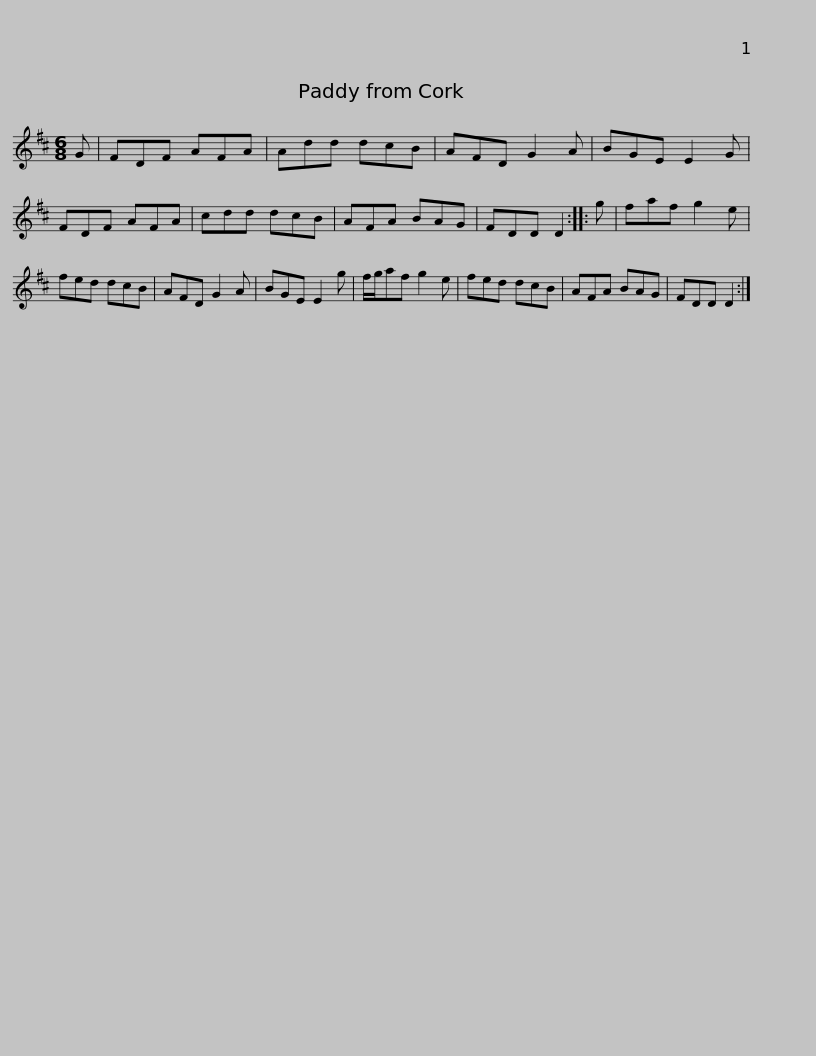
X:1
L:1/8
M:6/8
I:linebreak $
K:D
V:1 treble
V:1
 G | FDF AFA | Add dcB | AFD G2 A | BGE E2 G | %5
 FDF AFA | cdd dcB | AFA BAG |$ FDD D2 :: g | %10
 faf g2 e | fed dcB | AFD G2 A | BGE E2 g | f/g/af g2 e | %15
 fed dcB |$ AFA BAG | FDD D2 :| %18
